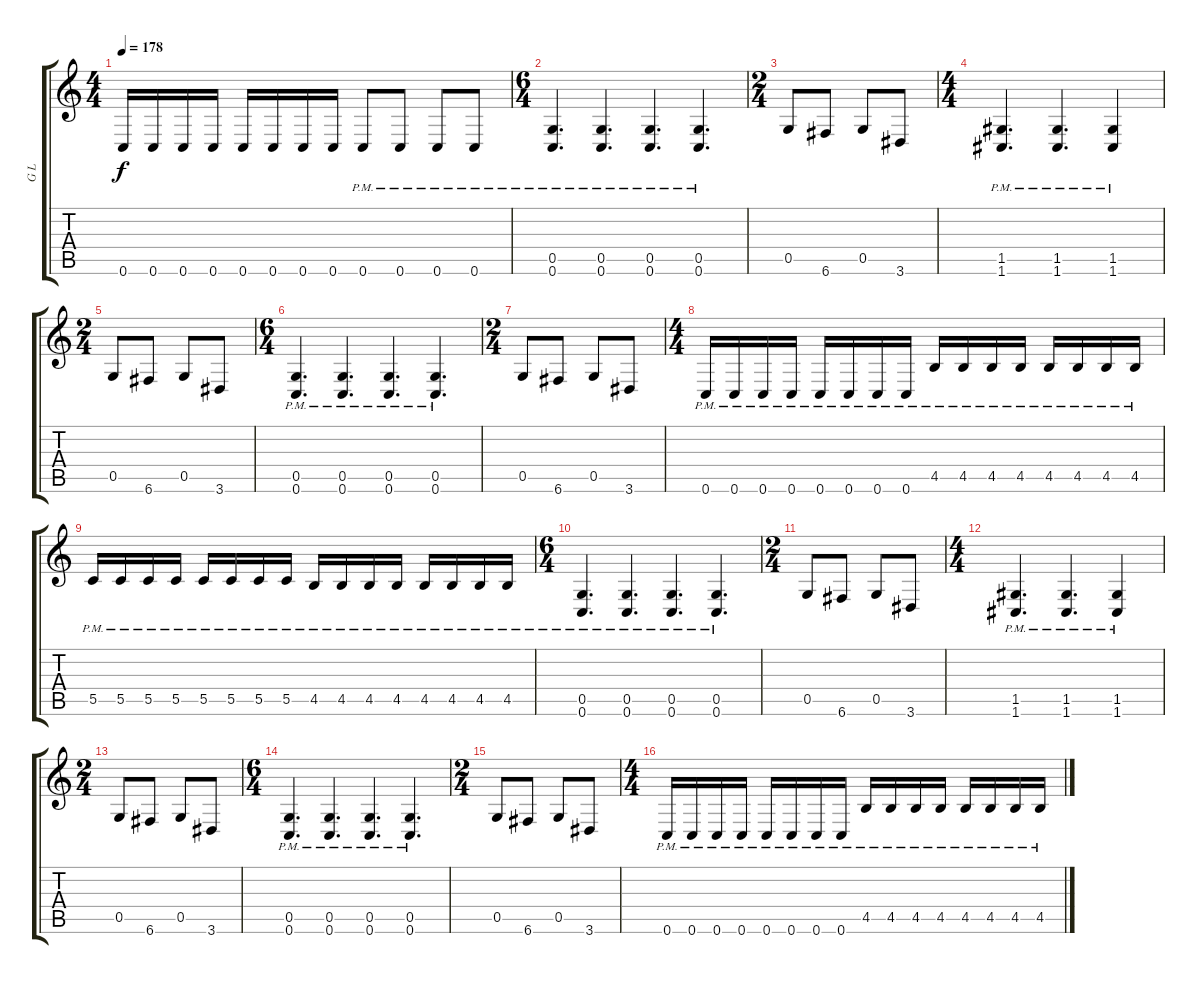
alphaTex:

\track ("G L" "G L") {instrument distortionguitar}
\staff {score tabs}
\tuning (D4 A3 F3 C3 G2 C2) {hide}
\ts (4 4)
\tempo 178
\clef g2
\ks c
0.6.16{dy f} 0.6.16 0.6.16 0.6.16 0.6.16 0.6.16 0.6.16 0.6.16 0.6{pm}.8 0.6{pm}.8 0.6{pm}.8 0.6{pm}.8 |
\ts (6 4)
(0.5{pm} 0.6{pm}).4{d} (0.5{pm} 0.6{pm}).4{d} (0.5{pm} 0.6{pm}).4{d} (0.5{pm} 0.6{pm}).4{d} |
\ts (2 4)
0.5.8 6.6.8 0.5.8 3.6.8 |
\ts (4 4)
(1.5{pm} 1.6{pm}).4{d} (1.5{pm} 1.6{pm}).4{d} (1.5{pm} 1.6{pm}).4 |
\ts (2 4)
0.5.8 6.6.8 0.5.8 3.6.8 |
\ts (6 4)
(0.5{pm} 0.6{pm}).4{d} (0.5{pm} 0.6{pm}).4{d} (0.5{pm} 0.6{pm}).4{d} (0.5{pm} 0.6{pm}).4{d} |
\ts (2 4)
0.5.8 6.6.8 0.5.8 3.6.8 |
\ts (4 4)
0.6{pm}.16 0.6{pm}.16 0.6{pm}.16 0.6{pm}.16 0.6{pm}.16 0.6{pm}.16 0.6{pm}.16 0.6{pm}.16 4.5{pm}.16 4.5{pm}.16 4.5{pm}.16 4.5{pm}.16 4.5{pm}.16 4.5{pm}.16 4.5{pm}.16 4.5{pm}.16 |
5.5{pm}.16 5.5{pm}.16 5.5{pm}.16 5.5{pm}.16 5.5{pm}.16 5.5{pm}.16 5.5{pm}.16 5.5{pm}.16 4.5{pm}.16 4.5{pm}.16 4.5{pm}.16 4.5{pm}.16 4.5{pm}.16 4.5{pm}.16 4.5{pm}.16 4.5{pm}.16 |
\ts (6 4)
(0.5{pm} 0.6{pm}).4{d} (0.5{pm} 0.6{pm}).4{d} (0.5{pm} 0.6{pm}).4{d} (0.5{pm} 0.6{pm}).4{d} |
\ts (2 4)
0.5.8 6.6.8 0.5.8 3.6.8 |
\ts (4 4)
(1.5{pm} 1.6{pm}).4{d} (1.5{pm} 1.6{pm}).4{d} (1.5{pm} 1.6{pm}).4 |
\ts (2 4)
0.5.8 6.6.8 0.5.8 3.6.8 |
\ts (6 4)
(0.5{pm} 0.6{pm}).4{d} (0.5{pm} 0.6{pm}).4{d} (0.5{pm} 0.6{pm}).4{d} (0.5{pm} 0.6{pm}).4{d} |
\ts (2 4)
0.5.8 6.6.8 0.5.8 3.6.8 |
\ts (4 4)
0.6{pm}.16 0.6{pm}.16 0.6{pm}.16 0.6{pm}.16 0.6{pm}.16 0.6{pm}.16 0.6{pm}.16 0.6{pm}.16 4.5{pm}.16 4.5{pm}.16 4.5{pm}.16 4.5{pm}.16 4.5{pm}.16 4.5{pm}.16 4.5{pm}.16 4.5{pm}.16
